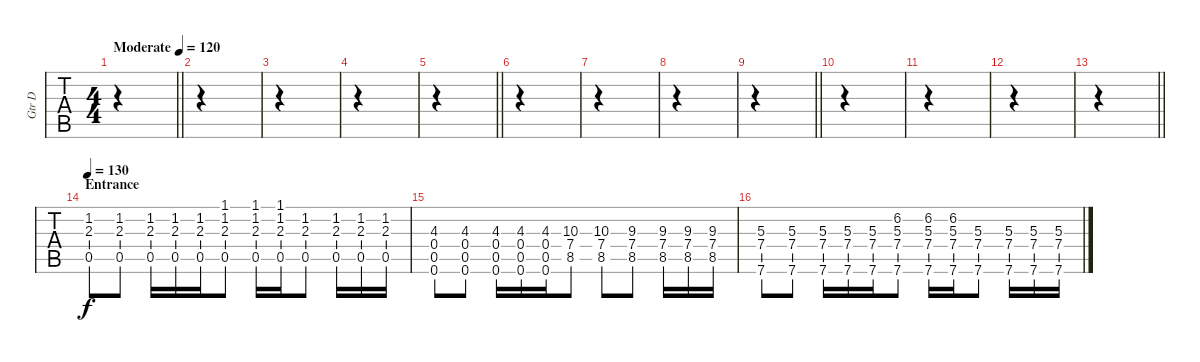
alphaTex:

\track ("Gtr D" "Gtr D") {instrument distortionguitar}
\staff {tabs}
\tuning (E4 B3 G3 D3 A2 D2) {hide}
\ts (4 4)
\tempo (120 "Moderate")
\clef g2
\barLineRight lightlight
\ks c
|
|
|
|
\barLineRight lightlight
|
|
|
|
\barLineRight lightlight
|
|
|
|
\barLineRight lightlight
|
\section ("" "Entrance")
\tempo 130
(1.2{ac} 2.3{ac} 0.5{ac}).8 (1.2 2.3 0.5).8{dy f} (1.2 2.3 0.5).16 (1.2 2.3 0.5).16 (1.2 2.3 0.5).16 (1.1 1.2 2.3 0.5{ac}).8 (1.1 1.2 2.3 0.5).16 (1.1 1.2 2.3 0.5).16 (1.2 2.3 0.5{ac}).8 (1.2 2.3 0.5).16 (1.2 2.3 0.5).16 (1.2 2.3 0.5).16 |
(4.3 0.4 0.5{ac} 0.6{ac}).8 (4.3 0.4 0.5 0.6).8 (4.3 0.4 0.5 0.6).16 (4.3 0.4 0.5 0.6).16 (4.3 0.4 0.5 0.6{ac}).16 (10.3 7.4{ac} 8.5{ac}).8 (10.3 7.4 8.5).8 (9.3{ac} 7.4{ac} 8.5).8 (9.3 7.4 8.5).16 (9.3 7.4 8.5).16 (9.3 7.4 8.5).16 |
(5.3 7.4 7.6).8 (5.3 7.4 7.6).8 (5.3 7.4 7.6).16 (5.3 7.4 7.6).16 (5.3 7.4 7.6).16 (6.2 5.3 7.4 7.6).8 (6.2 5.3 7.4 7.6).16 (6.2 5.3 7.4 7.6).16 (5.3 7.4 7.6).8 (5.3 7.4 7.6).16 (5.3 7.4 7.6).16 (5.3 7.4 7.6).16
